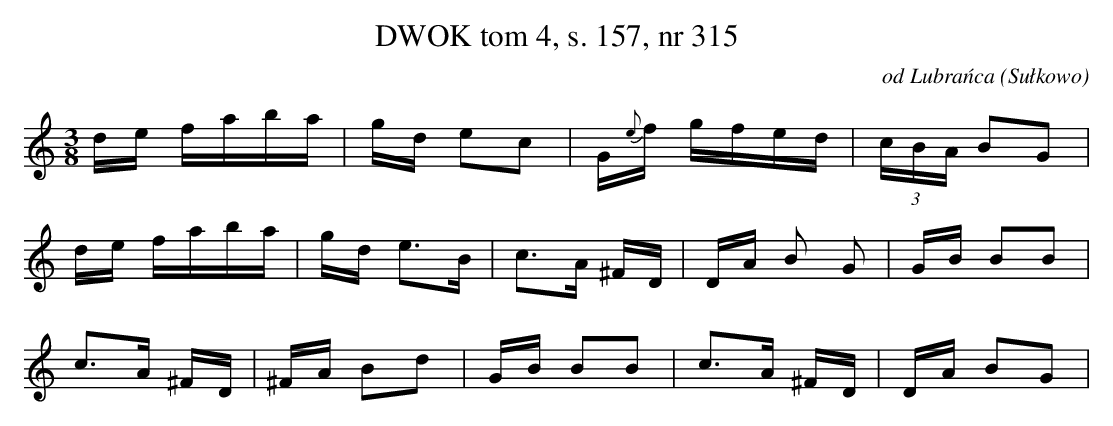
X:1
T: DWOK tom 4, s. 157, nr 315
O: od Lubrańca (Sułkowo)
L: 1/16
M: 3/8
K: C
de faba | gd e2c2 | G{e}f gfed | (3cBA B2G2 |
de faba | gd e3B | c3A ^FD | DA B2 G2 | GB B2B2 |
c3A ^FD | ^FA B2d2 | GB B2B2 | c3A ^FD | DA B2G2 |
